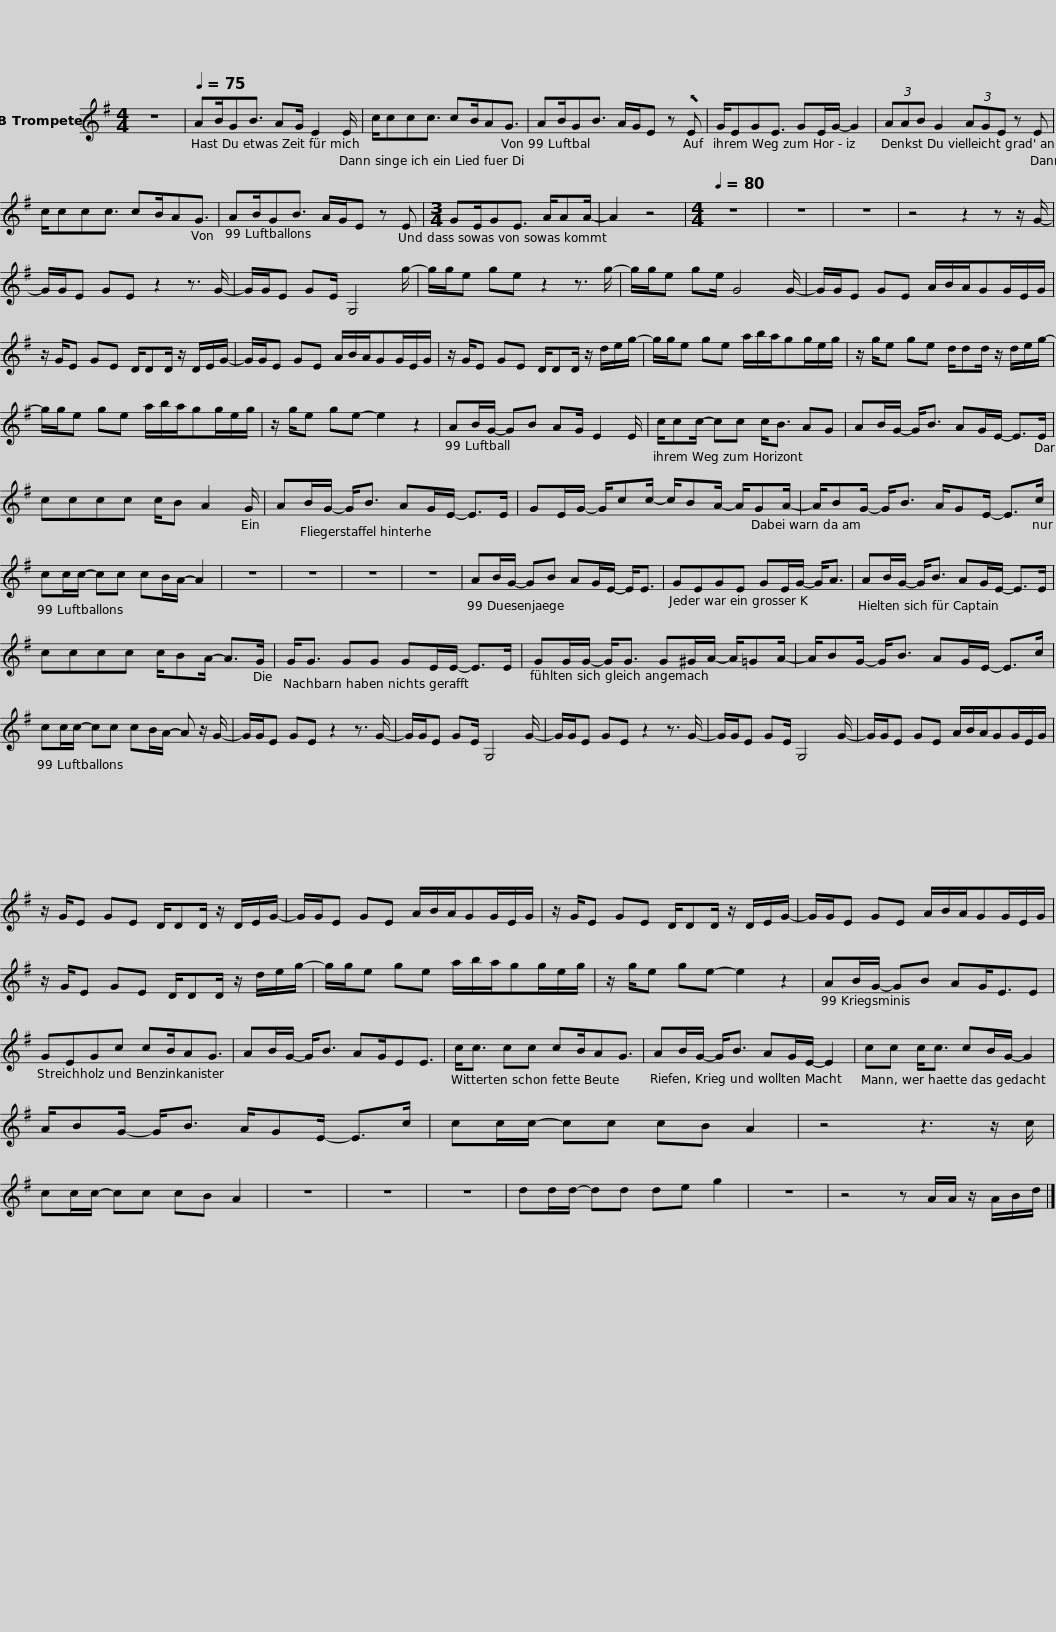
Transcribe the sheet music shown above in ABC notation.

X:1
L:1/8
M:4/4
I:linebreak $
K:none
V:1 treble transpose=-2
V:1
[K:G] z8 |[Q:1/4=75] AB/GB3/2 AG/ E2 E/ | c/ccc3/2 cB/AG3/2 | AB/GB3/2 A/G/E z E | G/EGE3/2 GE/G/- G2 |$ %5
 (3AAB G2 (3AGE z E | c/ccc3/2 cB/AG3/2 | AB/GB3/2 A/G/E z E |[M:3/4] GE/GE3/2 A/AA/- | A2 z4 |$ %10
[M:4/4][Q:1/4=120][Q:1/4=80] z8 | z8 | z8 | z4 z2 z z/ G/- | G/G/E GE z2 z3/2 G/- | %15
 G/G/E GE/ G,4 g/- | g/g/e ge z2 z3/2 g/- |$ g/g/e ge/ G4 G/- | G/G/E GE A/B/A/GG/E/G/ | z/ G/E GE D/DD/ z/ D/E/G/- |$ %20
 G/G/E GE A/B/A/GG/E/G/ | z/ G/E GE D/DD/ z/ d/e/g/- | g/g/e ge a/b/a/gg/e/g/ |$ z/ g/e ge d/dd/ z/ d/e/g/- | g/g/e ge a/b/a/gg/e/g/ | %25
 z/ g/e ge- e2 z2 |$ AB/G/- GB AG/ E2 E/ | c/cc/- cc c<B AG | AB/G/- G<B AG/E/- E>E | cccc c/B A2 G/ |$ %30
 AB/G/- G<B AG/E/- E>E | GE/G/- G/cc/- c/BA/- A/GA/- | A/BG/- G<B A/GE/- E>c |$ cc/c/- cc cB/A/- A2 | z8 | %35
 z8 | z8 | z8 | AB/G/- GB AG/E/- E<E | GEGE GE/G/- G<A |$ %40
 AB/G/- G<B AG/E/- E>E | cccc c/BA/- A>G | G<G GG GE/E/- E>E |$ GG/G/- G<G G^G/A/- A/=GA/- | A/BG/- G<B AG/E/- E>c | %45
 cc/c/- cc cB/A/- A z/ G/- |$ G/G/E GE z2 z3/2 G/- | G/G/E GE/ G,4 G/- | G/G/E GE z2 z3/2 G/- | G/G/E GE/ G,4 G/- |$ %50
 G/G/E GE A/B/A/GG/E/G/ | z/ G/E GE D/DD/ z/ D/E/G/- | G/G/E GE A/B/A/GG/E/G/ |$ z/ G/E GE D/DD/ z/ D/E/G/- | G/G/E GE A/B/A/GG/E/G/ | %55
 z/ G/E GE D/DD/ z/ d/e/g/- |$ g/g/e ge a/b/a/gg/e/g/ | z/ g/e ge- e2 z2 | AB/G/- GB AG<EE | GEGc cB/AG3/2 |$ %60
 AB/G/- G<B AG/EE3/2 | c<c cc cB/AG3/2 | AB/G/- G<B AG/E/- E2 | cc c<c cB/G/- G2 |$ A/BG/- G<B A/GE/- E>c | %65
 cc/c/- cc cB A2 | z4 z3 z/ c/ | cc/c/- cc cB A2 | z8 | z8 | %70
 z8 |$ dd/d/- dd de g2 | z8 | z4 z A/A/ z/ A/B/d/ |] %74
